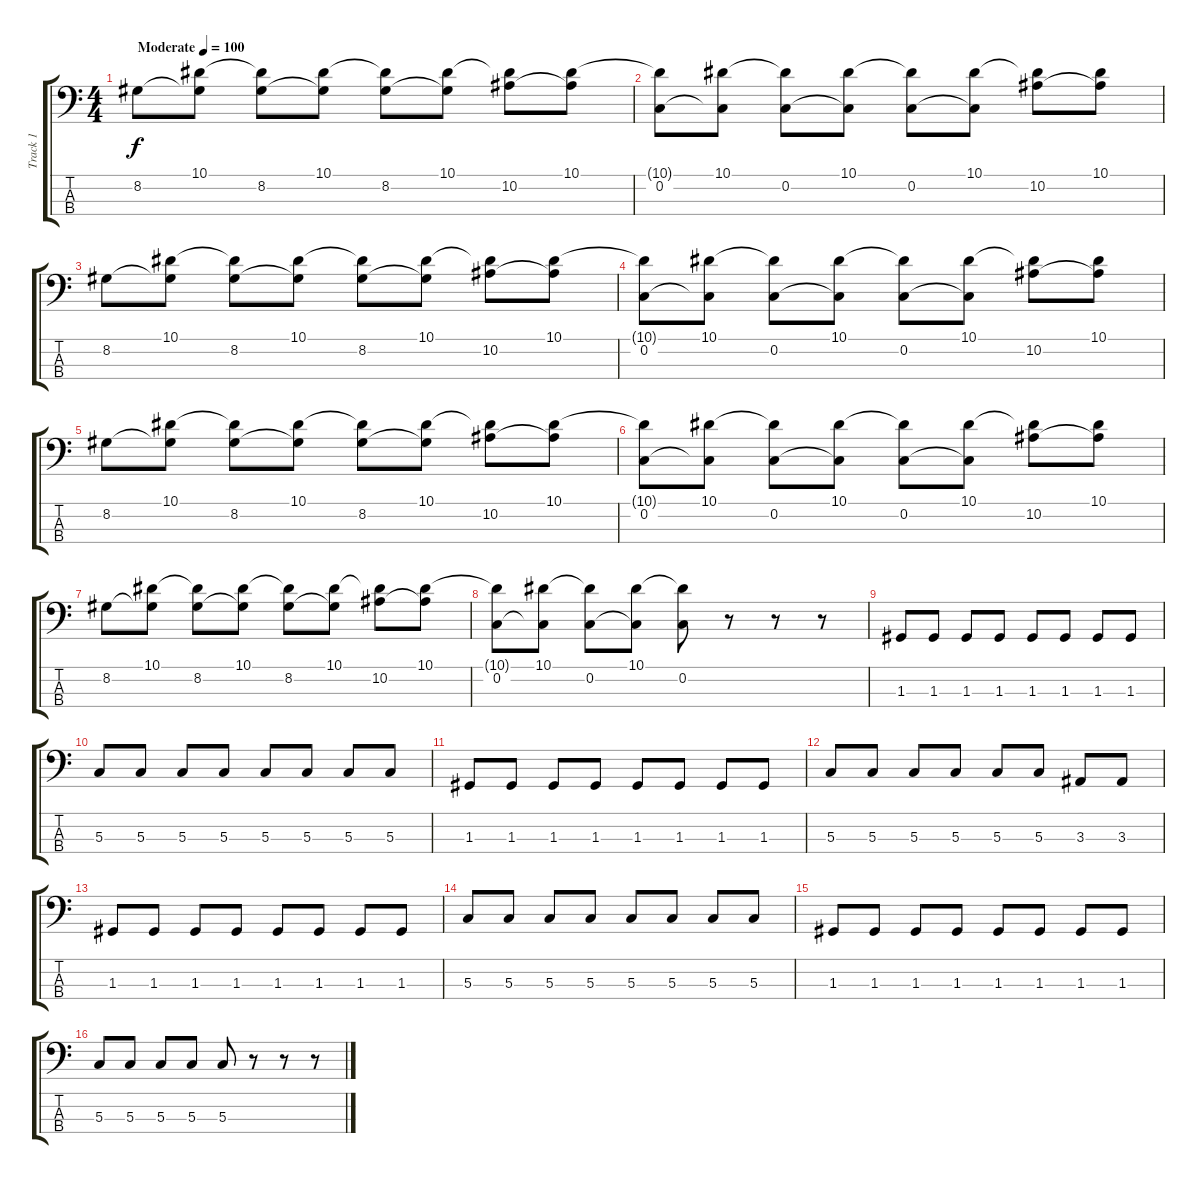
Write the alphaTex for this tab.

\track ("Track 1" "Track 1") {instrument acousticbass}
\staff {score tabs}
\tuning (F2 C2 G1 C1) {hide}
\ts (4 4)
\tempo (100 "Moderate")
\clef f4
\ks c
8.2.8{dy f instrument acousticbass} (10.1 8.2{t}).8 (10.1{t} 8.2).8 (10.1 8.2{t}).8 (10.1{t} 8.2).8 (10.1 8.2{t}).8 (10.1{t} 10.2).8 (10.1 10.2{t}).8 |
(10.1{t} 0.2).8 (10.1 0.2{t}).8 (10.1{t} 0.2).8 (10.1 0.2{t}).8 (10.1{t} 0.2).8 (10.1 0.2{t}).8 (10.1{t} 10.2).8 (10.1 10.2{t}).8 |
8.2.8 (10.1 8.2{t}).8 (10.1{t} 8.2).8 (10.1 8.2{t}).8 (10.1{t} 8.2).8 (10.1 8.2{t}).8 (10.1{t} 10.2).8 (10.1 10.2{t}).8 |
(10.1{t} 0.2).8 (10.1 0.2{t}).8 (10.1{t} 0.2).8 (10.1 0.2{t}).8 (10.1{t} 0.2).8 (10.1 0.2{t}).8 (10.1{t} 10.2).8 (10.1 10.2{t}).8 |
8.2.8 (10.1 8.2{t}).8 (10.1{t} 8.2).8 (10.1 8.2{t}).8 (10.1{t} 8.2).8 (10.1 8.2{t}).8 (10.1{t} 10.2).8 (10.1 10.2{t}).8 |
(10.1{t} 0.2).8 (10.1 0.2{t}).8 (10.1{t} 0.2).8 (10.1 0.2{t}).8 (10.1{t} 0.2).8 (10.1 0.2{t}).8 (10.1{t} 10.2).8 (10.1 10.2{t}).8 |
8.2.8 (10.1 8.2{t}).8 (10.1{t} 8.2).8 (10.1 8.2{t}).8 (10.1{t} 8.2).8 (10.1 8.2{t}).8 (10.1{t} 10.2).8 (10.1 10.2{t}).8 |
(10.1{t} 0.2).8 (10.1 0.2{t}).8 (10.1{t} 0.2).8 (10.1 0.2{t}).8 (10.1{t} 0.2).8 r.8 r.8 r.8 |
1.3.8 1.3.8 1.3.8 1.3.8 1.3.8 1.3.8 1.3.8 1.3.8 |
5.3.8 5.3.8 5.3.8 5.3.8 5.3.8 5.3.8 5.3.8 5.3.8 |
1.3.8 1.3.8 1.3.8 1.3.8 1.3.8 1.3.8 1.3.8 1.3.8 |
5.3.8 5.3.8 5.3.8 5.3.8 5.3.8 5.3.8 3.3.8 3.3.8 |
1.3.8 1.3.8 1.3.8 1.3.8 1.3.8 1.3.8 1.3.8 1.3.8 |
5.3.8 5.3.8 5.3.8 5.3.8 5.3.8 5.3.8 5.3.8 5.3.8 |
1.3.8 1.3.8 1.3.8 1.3.8 1.3.8 1.3.8 1.3.8 1.3.8 |
5.3.8 5.3.8 5.3.8 5.3.8 5.3.8 r.8 r.8 r.8
